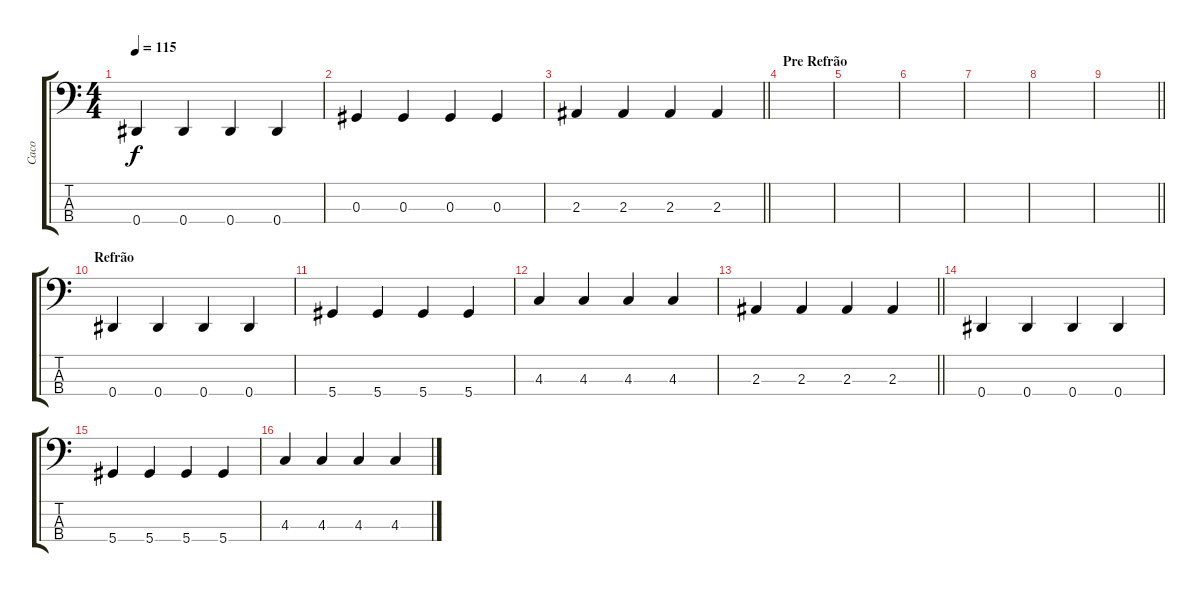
\track ("Caco" "Caco") {instrument electricbassfinger}
\staff {score tabs}
\tuning (Gb2 Db2 Ab1 Eb1) {hide}
\ts (4 4)
\tempo 115
\clef f4
\ks c
0.4.4{dy f} 0.4.4 0.4.4 0.4.4 |
0.3.4 0.3.4 0.3.4 0.3.4 |
\barLineRight lightlight
2.3.4 2.3.4 2.3.4 2.3.4 |
\section ("" "Pre Refrão")
|
|
|
|
|
\barLineRight lightlight
|
\section ("" "Refrão")
0.4.4 0.4.4 0.4.4 0.4.4 |
5.4.4 5.4.4 5.4.4 5.4.4 |
4.3.4 4.3.4 4.3.4 4.3.4 |
\barLineRight lightlight
2.3.4 2.3.4 2.3.4 2.3.4 |
0.4.4 0.4.4 0.4.4 0.4.4 |
5.4.4 5.4.4 5.4.4 5.4.4 |
4.3.4 4.3.4 4.3.4 4.3.4
